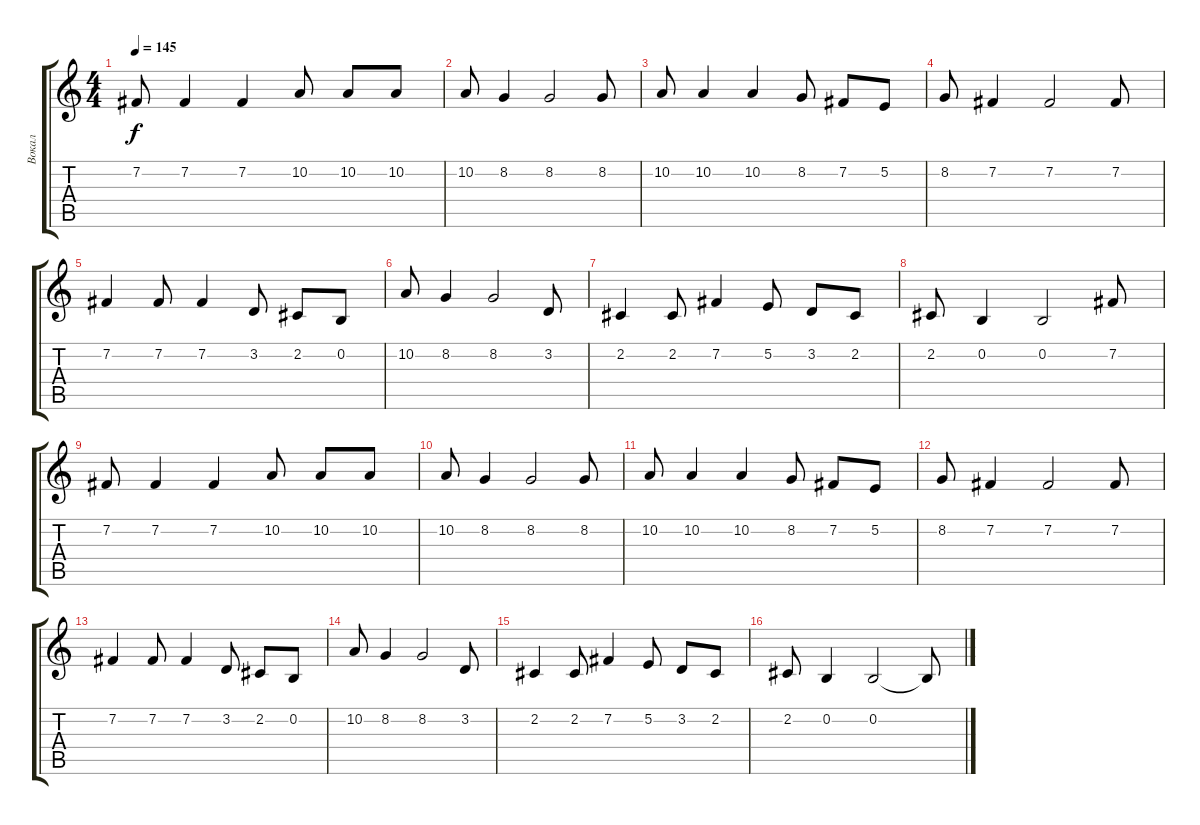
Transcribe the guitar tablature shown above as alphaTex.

\track ("Вокал" "Вокал") {instrument violin}
\staff {score tabs}
\tuning (E4 B3 G3 D3 A2 E2) {hide}
\ts (4 4)
\tempo 145
\clef g2
\ks c
7.2.8{dy f} 7.2.4 7.2.4 10.2.8 10.2.8 10.2.8 |
10.2.8 8.2.4 8.2.2 8.2.8 |
10.2.8 10.2.4 10.2.4 8.2.8 7.2.8 5.2.8 |
8.2.8 7.2.4 7.2.2 7.2.8 |
7.2.4 7.2.8 7.2.4 3.2.8 2.2.8 0.2.8 |
10.2.8 8.2.4 8.2.2 3.2.8 |
2.2.4 2.2.8 7.2.4 5.2.8 3.2.8 2.2.8 |
2.2.8 0.2.4 0.2.2 7.2.8 |
7.2.8 7.2.4 7.2.4 10.2.8 10.2.8 10.2.8 |
10.2.8 8.2.4 8.2.2 8.2.8 |
10.2.8 10.2.4 10.2.4 8.2.8 7.2.8 5.2.8 |
8.2.8 7.2.4 7.2.2 7.2.8 |
7.2.4 7.2.8 7.2.4 3.2.8 2.2.8 0.2.8 |
10.2.8 8.2.4 8.2.2 3.2.8 |
2.2.4 2.2.8 7.2.4 5.2.8 3.2.8 2.2.8 |
2.2.8 0.2.4 0.2.2 0.2{t}.8
